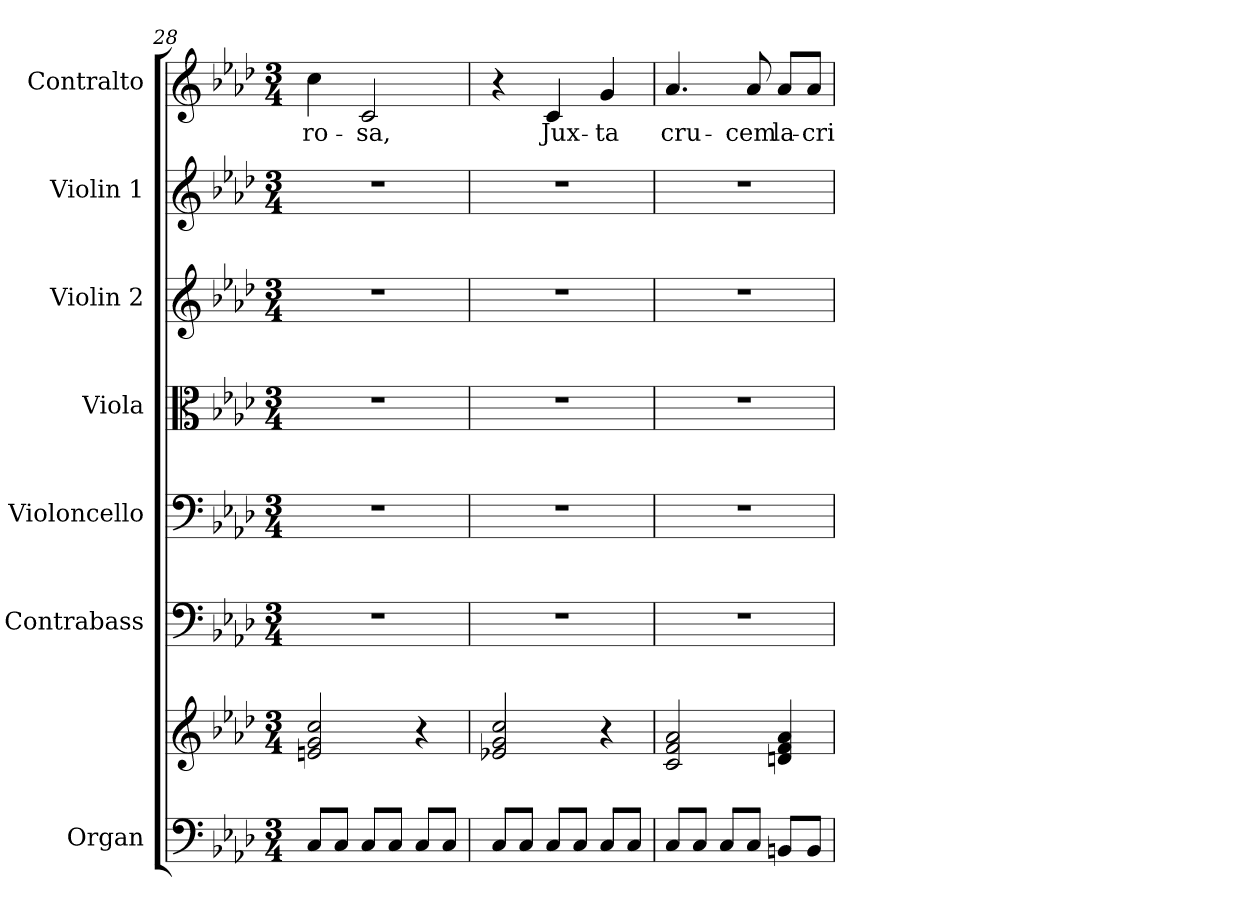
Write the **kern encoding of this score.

**kern	**kern	**kern	**kern	**kern	**kern	**kern	**kern	**text
*part7	*part7	*part6	*part5	*part4	*part3	*part2	*part1	*part1
*staff8	*staff7	*staff6	*staff5	*staff4	*staff3	*staff2	*staff1	*staff1
*I"Organ	*	*I"Contrabass	*I"Violoncello	*I"Viola	*I"Violin 2	*I"Violin 1	*I"Contralto	*
*I'Org.	*	*I'Cb.	*I'Vc.	*I'Vla.	*I'Vln. 2	*I'Vln. 1	*I'C.	*
*clefF4	*clefG2	*clefF4	*clefF4	*clefC3	*clefG2	*clefG2	*clefG2	*
*	*	*ITrd7c12	*	*	*	*	*	*
*k[b-e-a-d-]	*k[b-e-a-d-]	*k[b-e-a-d-]	*k[b-e-a-d-]	*k[b-e-a-d-]	*k[b-e-a-d-]	*k[b-e-a-d-]	*k[b-e-a-d-]	*
*f:	*f:	*f:	*f:	*f:	*f:	*f:	*f:	*
*M3/4	*M3/4	*M3/4	*M3/4	*M3/4	*M3/4	*M3/4	*M3/4	*
=28	=28	=28	=28	=28	=28	=28	=28	=28
!	!	!LO:N:vis=1	!LO:N:vis=1	!LO:N:vis=1	!LO:N:vis=1	!LO:N:vis=1	!	!
!	!	!	!	!	!	!	!	!LO:LY:b:color=#000000
8Ci/L	2eni/ 2gi 2cci	2.r	2.r	2.r	2.r	2.r	4cci\	-ro-
8Ci/J	.	.	.	.	.	.	.	.
!	!	!	!	!	!	!	!	!LO:LY:b:color=#000000
8Ci/L	.	.	.	.	.	.	2ci/	-sa,
8Ci/J	.	.	.	.	.	.	.	.
8Ci/L	4r	.	.	.	.	.	.	.
8Ci/J	.	.	.	.	.	.	.	.
=29	=29	=29	=29	=29	=29	=29	=29	=29
!	!	!LO:N:vis=1	!LO:N:vis=1	!LO:N:vis=1	!LO:N:vis=1	!LO:N:vis=1	!	!
8Ci/L	2e-Xi/ 2gi 2cci	2.r	2.r	2.r	2.r	2.r	4r	.
8Ci/J	.	.	.	.	.	.	.	.
!	!	!	!	!	!	!	!	!LO:LY:b:color=#000000
8Ci/L	.	.	.	.	.	.	4ci/	Jux-
8Ci/J	.	.	.	.	.	.	.	.
!	!	!	!	!	!	!	!	!LO:LY:b:color=#000000
8Ci/L	4r	.	.	.	.	.	4gi/	-ta
8Ci/J	.	.	.	.	.	.	.	.
=30	=30	=30	=30	=30	=30	=30	=30	=30
!	!	!LO:N:vis=1	!LO:N:vis=1	!LO:N:vis=1	!LO:N:vis=1	!LO:N:vis=1	!	!
!	!	!	!	!	!	!	!	!LO:LY:b:color=#000000
8Ci/L	2ci/ 2fi 2a-i	2.r	2.r	2.r	2.r	2.r	4.a-i/	cru-
8Ci/J	.	.	.	.	.	.	.	.
8Ci/L	.	.	.	.	.	.	.	.
!	!	!	!	!	!	!	!	!LO:LY:b:color=#000000
8Ci/J	.	.	.	.	.	.	8a-i/	-cem
!	!	!	!	!	!	!	!	!LO:LY:b:color=#000000
8BBni/L	4dni/ 4fi 4a-i	.	.	.	.	.	8a-i/L	la-
!	!	!	!	!	!	!	!	!LO:LY:b:color=#000000
8BBi/J	.	.	.	.	.	.	8a-i/J	-cri-
=	=	=	=	=	=	=	=	=
*-	*-	*-	*-	*-	*-	*-	*-	*-
